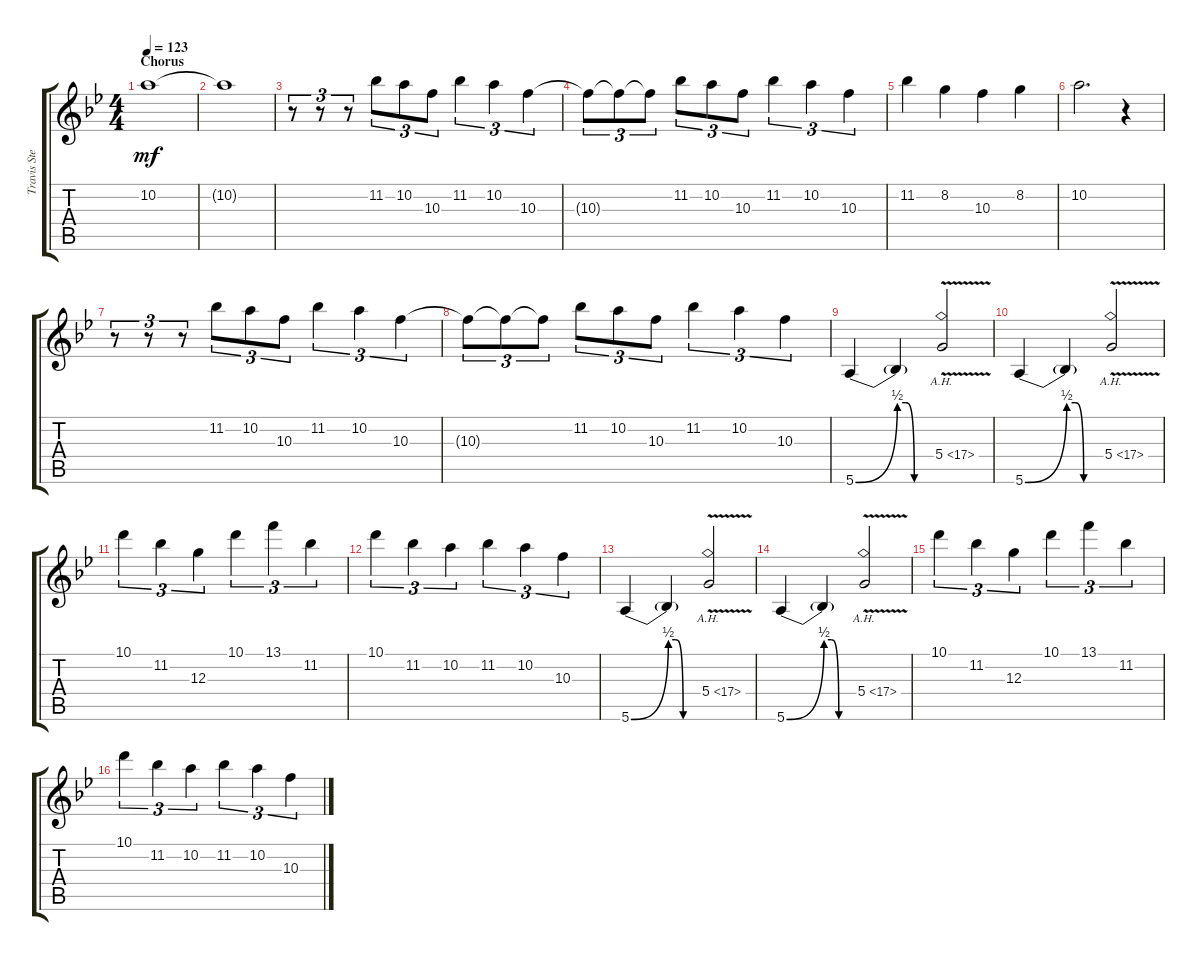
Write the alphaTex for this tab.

\track ("Travis Stever" "Travis Ste") {instrument distortionguitar}
\staff {score tabs}
\tuning (E4 B3 G3 D3 A2 E2) {hide}
\ts (4 4)
\section ("" "Chorus")
\tempo 123
\clef g2
\ks gminor
10.2.1{dy mf} |
10.2{t}.1 |
r.8{tu (3 2)} r.8{tu (3 2)} r.8{tu (3 2)} 11.2.8{tu (3 2)} 10.2.8{tu (3 2)} 10.3.8{tu (3 2)} 11.2.4{tu (3 2)} 10.2.4{tu (3 2)} 10.3.4{tu (3 2)} |
10.3{t}.8{tu (3 2)} 10.3{t}.8{tu (3 2)} 10.3{t}.8{tu (3 2)} 11.2.8{tu (3 2)} 10.2.8{tu (3 2)} 10.3.8{tu (3 2)} 11.2.4{tu (3 2)} 10.2.4{tu (3 2)} 10.3.4{tu (3 2)} |
11.2.4 8.2.4 10.3.4 8.2.4 |
10.2.2{d} r.4 |
r.8{tu (3 2)} r.8{tu (3 2)} r.8{tu (3 2)} 11.2.8{tu (3 2)} 10.2.8{tu (3 2)} 10.3.8{tu (3 2)} 11.2.4{tu (3 2)} 10.2.4{tu (3 2)} 10.3.4{tu (3 2)} |
10.3{t}.8{tu (3 2)} 10.3{t}.8{tu (3 2)} 10.3{t}.8{tu (3 2)} 11.2.8{tu (3 2)} 10.2.8{tu (3 2)} 10.3.8{tu (3 2)} 11.2.4{tu (3 2)} 10.2.4{tu (3 2)} 10.3.4{tu (3 2)} |
5.6{be (bend 0 0 60 2)}.4 5.6{be (custom 0 2 15 2 30 0 60 0) t}.4 5.4{ah 12 v}.2 |
5.6{be (bend 0 0 60 2)}.4 5.6{be (custom 0 2 15 2 30 0 60 0) t}.4 5.4{ah 12 v}.2 |
10.1.4{tu (3 2)} 11.2.4{tu (3 2)} 12.3.4{tu (3 2)} 10.1.4{tu (3 2)} 13.1.4{tu (3 2)} 11.2.4{tu (3 2)} |
10.1.4{tu (3 2)} 11.2.4{tu (3 2)} 10.2.4{tu (3 2)} 11.2.4{tu (3 2)} 10.2.4{tu (3 2)} 10.3.4{tu (3 2)} |
5.6{be (bend 0 0 60 2)}.4 5.6{be (custom 0 2 15 2 30 0 60 0) t}.4 5.4{ah 12 v}.2 |
5.6{be (bend 0 0 60 2)}.4 5.6{be (custom 0 2 15 2 30 0 60 0) t}.4 5.4{ah 12 v}.2 |
10.1.4{tu (3 2)} 11.2.4{tu (3 2)} 12.3.4{tu (3 2)} 10.1.4{tu (3 2)} 13.1.4{tu (3 2)} 11.2.4{tu (3 2)} |
10.1.4{tu (3 2)} 11.2.4{tu (3 2)} 10.2.4{tu (3 2)} 11.2.4{tu (3 2)} 10.2.4{tu (3 2)} 10.3.4{tu (3 2)}
